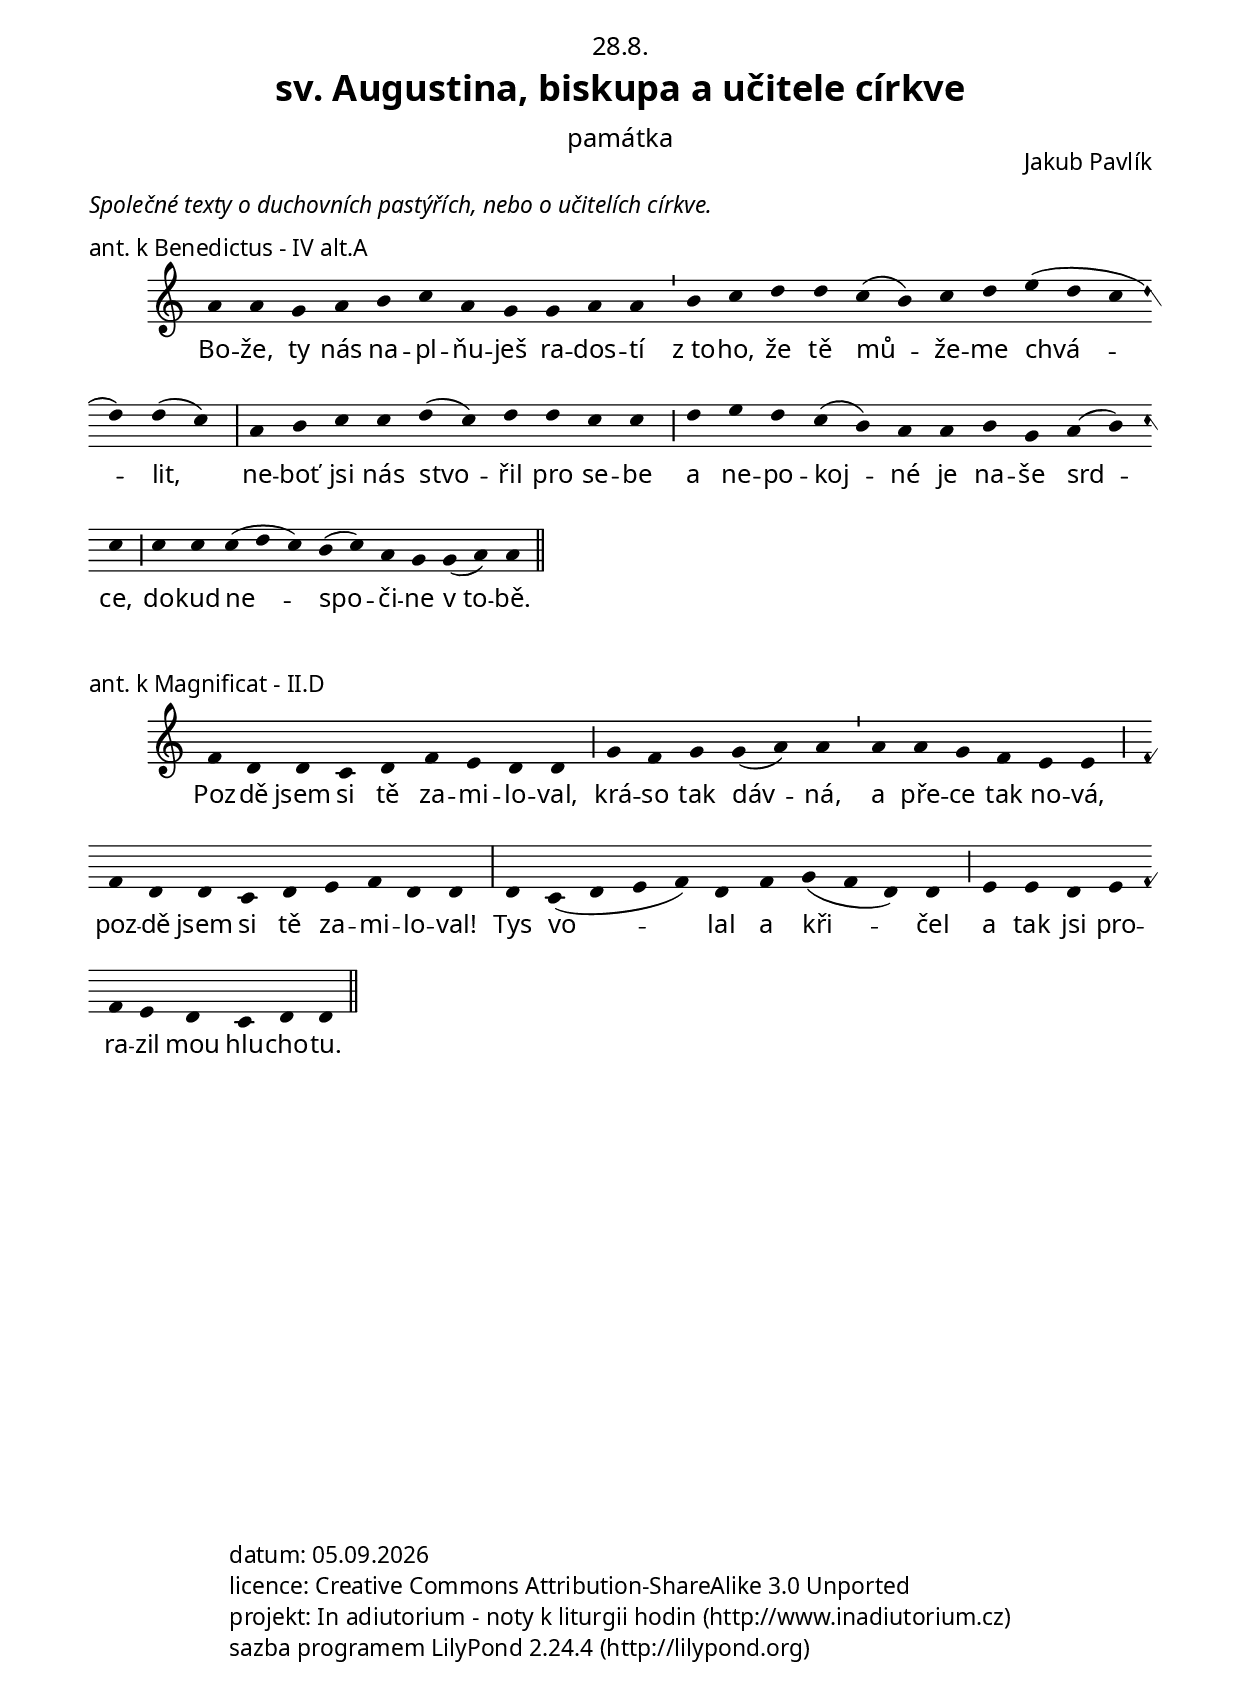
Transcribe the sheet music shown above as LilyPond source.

\version "2.15.40"

\include "../spolecne.ly"

\header {
  title = \markup\titleSvatek
            "sv. Augustina, biskupa a učitele církve"
            "památka"
            28.8.
  composer = "Jakub Pavlík"
}

\markup\communia #'(#:pastyr #:ucitel)

\score {
  \relative c'' {
    \choralniRezim
    a4 a g a b c a g g a a \barMin
    b4 c d d c( b) c d e( d c d) d( c) \barMax
    a4 b c c d( c) d d c c \barMaior
    d e d c( b) a a b g a( b) c \barMaior
    c c c( d c) b( c) a g g( a) a \barFinalis
  }
  \addlyrics {
    Bo -- že, ty nás na -- pl -- ňu -- ješ ra -- dos -- tí
    z_to -- ho, že tě mů -- že -- me chvá -- lit,
    ne -- boť jsi nás stvo -- řil pro se -- be
    a ne -- po -- koj -- né je na -- še srd -- ce,
    do -- kud ne -- spo -- či -- ne v_to -- bě.
  }
  \header {
    quid = "ant. k Benedictus"
    modus = "IV alt"
    differentia = "A"
    psalmus = "Benedictus"
    placet = "sice hodně sahá na kvartu a nárazově na kvintu,
    ale dílčí závěry jsou výhradně a recitace převážně na tercii,
    takže převládající ráz odpovídá možná spíš modu II"
    id = "rch-aben"
    piece = \markup {\sestavTitulekBezZalmu}
  }
}

\score {
  \relative c' {
    \choralniRezim
    f4 d d c d f e d d \barMaior
    g f g g( a) a \barMin a4 a g f e e \barMaior
    f4 d d c d e f d d \barMax
    d c( d e f) d f g( f d) d \barMaior
    e e d e f e d c d d \barFinalis
  }
  \addlyrics {
    Poz -- dě jsem si tě za -- mi -- lo -- val,
    krá -- so tak dáv -- ná, a pře -- ce tak no -- vá,
    poz -- dě jsem si tě za -- mi -- lo -- val!
    Tys vo -- lal a kři -- čel
    a tak jsi pro -- ra -- zil mou hlu -- cho -- tu.
  }
  \header {
    quid = "ant. k Magnificat"
    modus = "II"
    differentia = "D"
    psalmus = "Magnificat"
    placet = "3 _volal_ není ono"
    id = "ne-amag"
    piece = \markup {\sestavTitulekBezZalmu}
  }
}